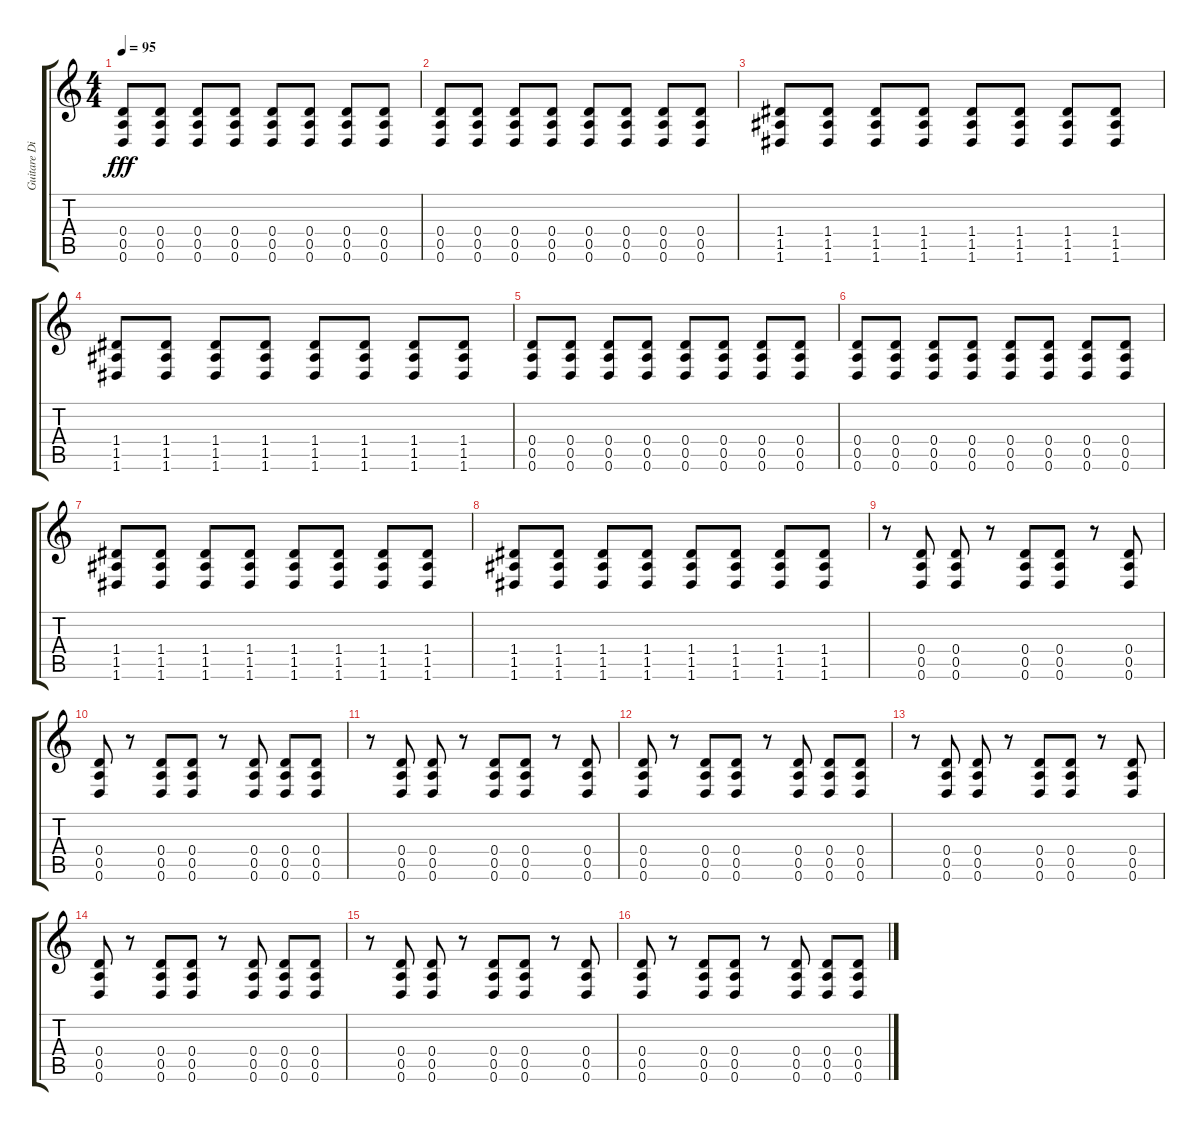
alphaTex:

\track ("Guitare Disto 2" "Guitare Di") {instrument distortionguitar}
\staff {score tabs}
\tuning (E4 B3 G3 D3 A2 D2) {hide}
\ts (4 4)
\tempo 95
\clef g2
\ks c
(0.4 0.5 0.6).8{dy fff} (0.4 0.5 0.6).8 (0.4 0.5 0.6).8 (0.4 0.5 0.6).8 (0.4 0.5 0.6).8 (0.4 0.5 0.6).8 (0.4 0.5 0.6).8 (0.4 0.5 0.6).8 |
(0.4 0.5 0.6).8 (0.4 0.5 0.6).8 (0.4 0.5 0.6).8 (0.4 0.5 0.6).8 (0.4 0.5 0.6).8 (0.4 0.5 0.6).8 (0.4 0.5 0.6).8 (0.4 0.5 0.6).8 |
(1.4 1.5 1.6).8 (1.4 1.5 1.6).8 (1.4 1.5 1.6).8 (1.4 1.5 1.6).8 (1.4 1.5 1.6).8 (1.4 1.5 1.6).8 (1.4 1.5 1.6).8 (1.4 1.5 1.6).8 |
(1.4 1.5 1.6).8 (1.4 1.5 1.6).8 (1.4 1.5 1.6).8 (1.4 1.5 1.6).8 (1.4 1.5 1.6).8 (1.4 1.5 1.6).8 (1.4 1.5 1.6).8 (1.4 1.5 1.6).8 |
(0.4 0.5 0.6).8 (0.4 0.5 0.6).8 (0.4 0.5 0.6).8 (0.4 0.5 0.6).8 (0.4 0.5 0.6).8 (0.4 0.5 0.6).8 (0.4 0.5 0.6).8 (0.4 0.5 0.6).8 |
(0.4 0.5 0.6).8 (0.4 0.5 0.6).8 (0.4 0.5 0.6).8 (0.4 0.5 0.6).8 (0.4 0.5 0.6).8 (0.4 0.5 0.6).8 (0.4 0.5 0.6).8 (0.4 0.5 0.6).8 |
(1.4 1.5 1.6).8 (1.4 1.5 1.6).8 (1.4 1.5 1.6).8 (1.4 1.5 1.6).8 (1.4 1.5 1.6).8 (1.4 1.5 1.6).8 (1.4 1.5 1.6).8 (1.4 1.5 1.6).8 |
(1.4 1.5 1.6).8 (1.4 1.5 1.6).8 (1.4 1.5 1.6).8 (1.4 1.5 1.6).8 (1.4 1.5 1.6).8 (1.4 1.5 1.6).8 (1.4 1.5 1.6).8 (1.4 1.5 1.6).8 |
r.8 (0.4 0.5 0.6).8 (0.4 0.5 0.6).8 r.8 (0.4 0.5 0.6).8 (0.4 0.5 0.6).8 r.8 (0.4 0.5 0.6).8 |
(0.4 0.5 0.6).8 r.8 (0.4 0.5 0.6).8 (0.4 0.5 0.6).8 r.8 (0.4 0.5 0.6).8 (0.4 0.5 0.6).8 (0.4 0.5 0.6).8 |
r.8 (0.4 0.5 0.6).8 (0.4 0.5 0.6).8 r.8 (0.4 0.5 0.6).8 (0.4 0.5 0.6).8 r.8 (0.4 0.5 0.6).8 |
(0.4 0.5 0.6).8 r.8 (0.4 0.5 0.6).8 (0.4 0.5 0.6).8 r.8 (0.4 0.5 0.6).8 (0.4 0.5 0.6).8 (0.4 0.5 0.6).8 |
r.8 (0.4 0.5 0.6).8 (0.4 0.5 0.6).8 r.8 (0.4 0.5 0.6).8 (0.4 0.5 0.6).8 r.8 (0.4 0.5 0.6).8 |
(0.4 0.5 0.6).8 r.8 (0.4 0.5 0.6).8 (0.4 0.5 0.6).8 r.8 (0.4 0.5 0.6).8 (0.4 0.5 0.6).8 (0.4 0.5 0.6).8 |
r.8 (0.4 0.5 0.6).8 (0.4 0.5 0.6).8 r.8 (0.4 0.5 0.6).8 (0.4 0.5 0.6).8 r.8 (0.4 0.5 0.6).8 |
(0.4 0.5 0.6).8 r.8 (0.4 0.5 0.6).8 (0.4 0.5 0.6).8 r.8 (0.4 0.5 0.6).8 (0.4 0.5 0.6).8 (0.4 0.5 0.6).8
